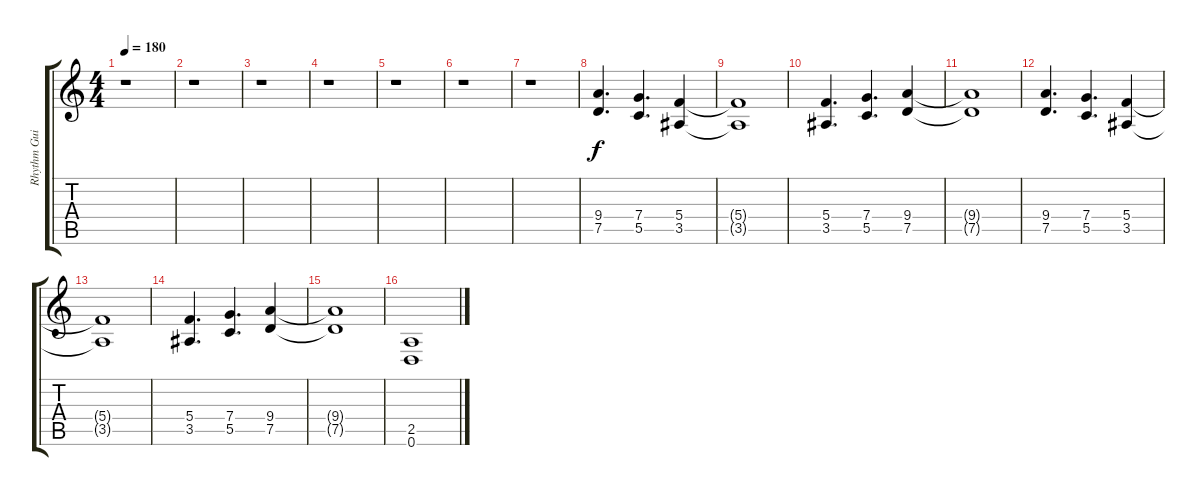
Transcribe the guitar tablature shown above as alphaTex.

\track ("Rhythm Guitar" "Rhythm Gui") {instrument distortionguitar}
\staff {score tabs}
\tuning (D4 A3 F3 C3 G2 D2) {hide}
\ts (4 4)
\tempo 180
\clef g2
\ks c
r.1{dy f} |
r.1 |
r.1 |
r.1 |
r.1 |
r.1 |
r.1 |
(9.4 7.5).4{d} (7.4 5.5).4{d} (5.4 3.5).4 |
(5.4{t} 3.5{t}).1 |
(5.4 3.5).4{d} (7.4 5.5).4{d} (9.4 7.5).4 |
(9.4{t} 7.5{t}).1 |
(9.4 7.5).4{d} (7.4 5.5).4{d} (5.4 3.5).4 |
(5.4{t} 3.5{t}).1 |
(5.4 3.5).4{d} (7.4 5.5).4{d} (9.4 7.5).4 |
(9.4{t} 7.5{t}).1 |
(2.5 0.6).1
